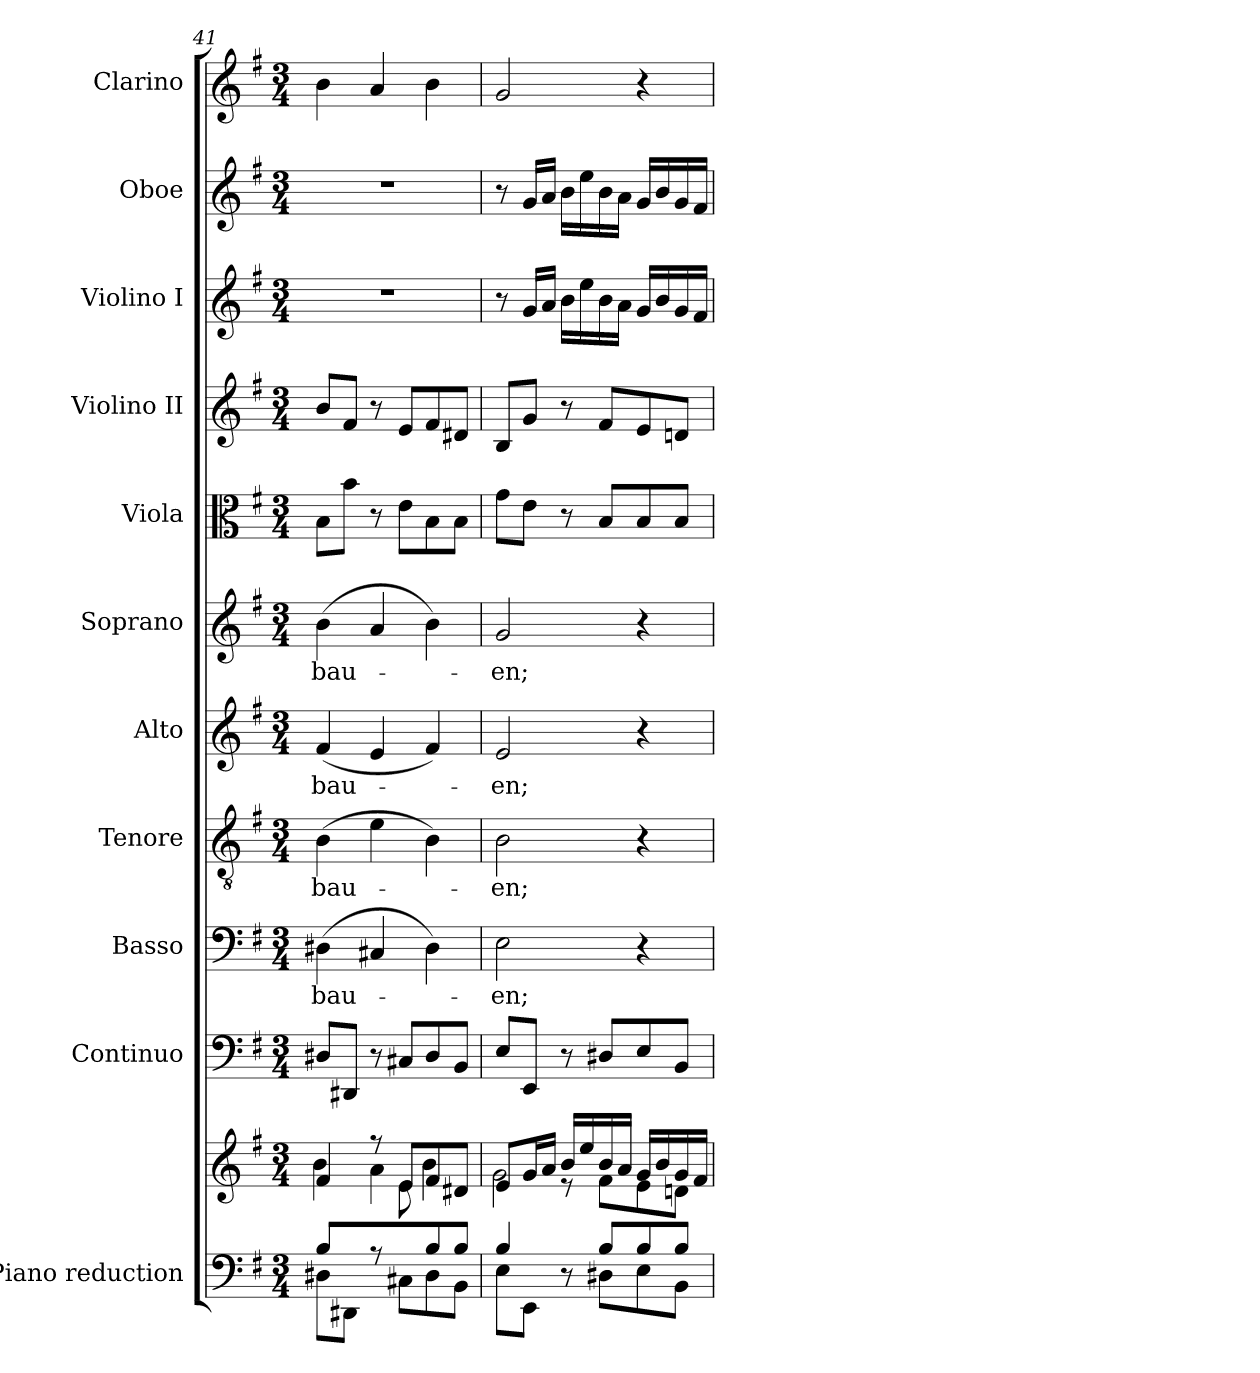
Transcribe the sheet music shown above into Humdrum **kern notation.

**kern	**kern	**kern	**kern	**text	**kern	**text	**kern	**text	**kern	**text	**kern	**kern	**kern	**kern	**kern
*part11	*part11	*part10	*part9	*part9	*part8	*part8	*part7	*part7	*part6	*part6	*part5	*part4	*part3	*part2	*part1
*staff12	*staff11	*staff10	*staff9	*staff9	*staff8	*staff8	*staff7	*staff7	*staff6	*staff6	*staff5	*staff4	*staff3	*staff2	*staff1
*I"Piano reduction	*	*I"Continuo	*I"Basso	*	*I"Tenore	*	*I"Alto	*	*I"Soprano	*	*I"Viola	*I"Violino II	*I"Violino I	*I"Oboe	*I"Clarino
*I'Pno	*	*	*	*	*	*	*	*	*	*	*	*	*	*I'Ob	*
*clefF4	*clefG2	*clefF4	*clefF4	*	*clefGv2	*	*clefG2	*	*clefG2	*	*clefC3	*clefG2	*clefG2	*clefG2	*clefG2
*k[f#]	*k[f#]	*k[f#]	*k[f#]	*	*k[f#]	*	*k[f#]	*	*k[f#]	*	*k[f#]	*k[f#]	*k[f#]	*k[f#]	*k[f#]
*M3/4	*M3/4	*M3/4	*M3/4	*	*M3/4	*	*M3/4	*	*M3/4	*	*M3/4	*M3/4	*M3/4	*M3/4	*M3/4
=41	=41	=41	=41	=41	=41	=41	=41	=41	=41	=41	=41	=41	=41	=41	=41
*^	*^	*	*	*	*	*	*	*	*	*	*	*	*	*	*
*	*	*	*^	*	*	*	*	*	*	*	*	*	*	*	*	*	*
!	!	!	!	!	!	!	!LO:LY:b	!	!LO:LY:b	!	!LO:LY:b	!	!LO:LY:b	!	!	!	!	!
4B/	8D#X\L	4f#/	4b\	4.ryy	8D#X/L	(4D#X\	bau-	(4B\	bau-	(4f#/	bau-	(4b\	bau-	8B\L	8b/L	2.r	2.r	4b\
.	8DD#X\J	.	.	.	8DD#X/J	.	.	.	.	.	.	.	.	8b\J	8f#/J	.	.	.
8r	8ryy	8r	4a\	.	8r	4C#X/	.	4e\	.	4e/	.	4a/	.	8r	8r	.	.	4a/
8ryy	8C#X\L	8e/L	.	8e\L	8C#X/L	.	.	.	.	.	.	.	.	8e\L	8e/L	.	.	.
8B/	8D#\	8f#/	4b\	4ryy	8D#/	4D#\)	.	4B\)	.	4f#/)	.	4b\)	.	8B\	8f#/	.	.	4b\
8B/J	8BB\J	8d#X/J	.	.	8BB/J	.	.	.	.	.	.	.	.	8B\J	8d#X/J	.	.	.
*	*	*	*v	*v	*	*	*	*	*	*	*	*	*	*	*	*	*	*
!!LO:PB:g=z
=42	=42	=42	=42	=42	=42	=42	=42	=42	=42	=42	=42	=42	=42	=42	=42	=42	=42
!	!	!	!LO:N:head=open	!	!	!LO:LY:b	!	!LO:LY:b	!	!LO:LY:b	!	!LO:LY:b	!	!	!	!	!
4B/	8E\L	8e/L	4g\	8E/L	2E\	-en;	2B\	-en;	2e/	-en;	2g/	-en;	8g\L	8B/L	8r	8r	2g/
.	8EE\J	16g/L	.	8EE/J	.	.	.	.	.	.	.	.	8e\J	8g/J	16g/LL	16g/LL	.
.	.	16a/JJ	.	.	.	.	.	.	.	.	.	.	.	.	16a/JJ	16a/JJ	.
8r	8ryy	16b/LL	8r	8r	.	.	.	.	.	.	.	.	8r	8r	16b\LL	16b\LL	.
.	.	16ee/	.	.	.	.	.	.	.	.	.	.	.	.	16ee\	16ee\	.
8B/L	8D#X\L	16b/	8f#\L	8D#X/L	.	.	.	.	.	.	.	.	8B/L	8f#/L	16b\	16b\	.
.	.	16a/JJ	.	.	.	.	.	.	.	.	.	.	.	.	16a\JJ	16a\JJ	.
8B/	8E\	16g/LL	8e\	8E/	4r	.	4r	.	4r	.	4r	.	8B/	8e/	16g/LL	16g/LL	4r
.	.	16b/	.	.	.	.	.	.	.	.	.	.	.	.	16b/	16b/	.
8B/J	8BB\J	16g/	8dn\J	8BB/J	.	.	.	.	.	.	.	.	8B/J	8dn/J	16g/	16g/	.
.	.	16f#/JJ	.	.	.	.	.	.	.	.	.	.	.	.	16f#/JJ	16f#/JJ	.
*v	*v	*	*	*	*	*	*	*	*	*	*	*	*	*	*	*	*
*	*v	*v	*	*	*	*	*	*	*	*	*	*	*	*	*	*
=	=	=	=	=	=	=	=	=	=	=	=	=	=	=	=
*-	*-	*-	*-	*-	*-	*-	*-	*-	*-	*-	*-	*-	*-	*-	*-
